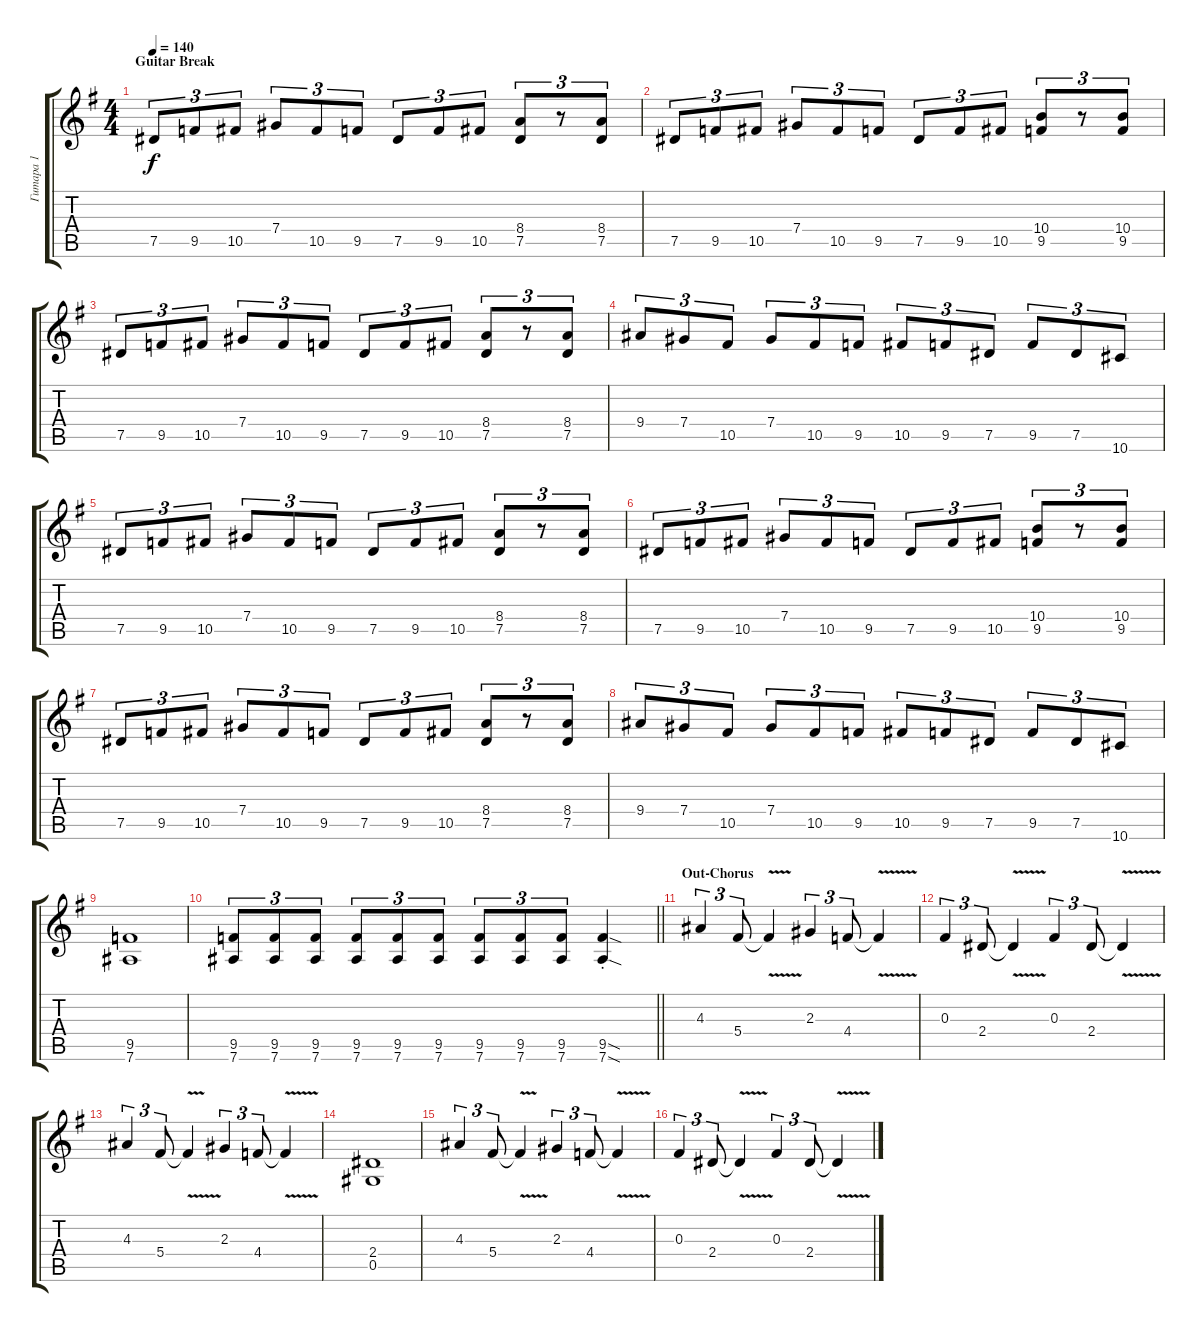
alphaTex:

\track ("Гитара 1" "Гитара 1") {instrument distortionguitar}
\staff {score tabs}
\tuning (Eb4 Bb3 Gb3 Db3 Ab2 Eb2) {hide}
\ts (4 4)
\section ("" "Guitar Break")
\tempo 140
\clef g2
\ks eminor
7.5.8{tu (3 2) dy f} 9.5.8{tu (3 2)} 10.5.8{tu (3 2)} 7.4.8{tu (3 2)} 10.5.8{tu (3 2)} 9.5.8{tu (3 2)} 7.5.8{tu (3 2)} 9.5.8{tu (3 2)} 10.5.8{tu (3 2)} (8.4 7.5).8{tu (3 2)} r.8{tu (3 2)} (8.4 7.5).8{tu (3 2)} |
7.5.8{tu (3 2)} 9.5.8{tu (3 2)} 10.5.8{tu (3 2)} 7.4.8{tu (3 2)} 10.5.8{tu (3 2)} 9.5.8{tu (3 2)} 7.5.8{tu (3 2)} 9.5.8{tu (3 2)} 10.5.8{tu (3 2)} (10.4 9.5).8{tu (3 2)} r.8{tu (3 2)} (10.4 9.5).8{tu (3 2)} |
7.5.8{tu (3 2)} 9.5.8{tu (3 2)} 10.5.8{tu (3 2)} 7.4.8{tu (3 2)} 10.5.8{tu (3 2)} 9.5.8{tu (3 2)} 7.5.8{tu (3 2)} 9.5.8{tu (3 2)} 10.5.8{tu (3 2)} (8.4 7.5).8{tu (3 2)} r.8{tu (3 2)} (8.4 7.5).8{tu (3 2)} |
9.4.8{tu (3 2)} 7.4.8{tu (3 2)} 10.5.8{tu (3 2)} 7.4.8{tu (3 2)} 10.5.8{tu (3 2)} 9.5.8{tu (3 2)} 10.5.8{tu (3 2)} 9.5.8{tu (3 2)} 7.5.8{tu (3 2)} 9.5.8{tu (3 2)} 7.5.8{tu (3 2)} 10.6.8{tu (3 2)} |
7.5.8{tu (3 2)} 9.5.8{tu (3 2)} 10.5.8{tu (3 2)} 7.4.8{tu (3 2)} 10.5.8{tu (3 2)} 9.5.8{tu (3 2)} 7.5.8{tu (3 2)} 9.5.8{tu (3 2)} 10.5.8{tu (3 2)} (8.4 7.5).8{tu (3 2)} r.8{tu (3 2)} (8.4 7.5).8{tu (3 2)} |
7.5.8{tu (3 2)} 9.5.8{tu (3 2)} 10.5.8{tu (3 2)} 7.4.8{tu (3 2)} 10.5.8{tu (3 2)} 9.5.8{tu (3 2)} 7.5.8{tu (3 2)} 9.5.8{tu (3 2)} 10.5.8{tu (3 2)} (10.4 9.5).8{tu (3 2)} r.8{tu (3 2)} (10.4 9.5).8{tu (3 2)} |
7.5.8{tu (3 2)} 9.5.8{tu (3 2)} 10.5.8{tu (3 2)} 7.4.8{tu (3 2)} 10.5.8{tu (3 2)} 9.5.8{tu (3 2)} 7.5.8{tu (3 2)} 9.5.8{tu (3 2)} 10.5.8{tu (3 2)} (8.4 7.5).8{tu (3 2)} r.8{tu (3 2)} (8.4 7.5).8{tu (3 2)} |
9.4.8{tu (3 2)} 7.4.8{tu (3 2)} 10.5.8{tu (3 2)} 7.4.8{tu (3 2)} 10.5.8{tu (3 2)} 9.5.8{tu (3 2)} 10.5.8{tu (3 2)} 9.5.8{tu (3 2)} 7.5.8{tu (3 2)} 9.5.8{tu (3 2)} 7.5.8{tu (3 2)} 10.6.8{tu (3 2)} |
(9.5 7.6).1 |
\barLineRight lightlight
(9.5 7.6).8{tu (3 2)} (9.5 7.6).8{tu (3 2)} (9.5 7.6).8{tu (3 2)} (9.5 7.6).8{tu (3 2)} (9.5 7.6).8{tu (3 2)} (9.5 7.6).8{tu (3 2)} (9.5 7.6).8{tu (3 2)} (9.5 7.6).8{tu (3 2)} (9.5 7.6).8{tu (3 2)} (9.5{sod st} 7.6{sod st}).4 |
\section ("" "Out-Chorus")
4.3.4{tu (3 2)} 5.4.8{tu (3 2)} 5.4{v t}.4 2.3.4{tu (3 2)} 4.4.8{tu (3 2)} 4.4{v t}.4 |
0.3.4{tu (3 2)} 2.4.8{tu (3 2)} 2.4{v t}.4 0.3.4{tu (3 2)} 2.4.8{tu (3 2)} 2.4{v t}.4 |
4.3.4{tu (3 2)} 5.4.8{tu (3 2)} 5.4{v t}.4 2.3.4{tu (3 2)} 4.4.8{tu (3 2)} 4.4{v t}.4 |
(2.4 0.5).1 |
4.3.4{tu (3 2)} 5.4.8{tu (3 2)} 5.4{v t}.4 2.3.4{tu (3 2)} 4.4.8{tu (3 2)} 4.4{v t}.4 |
0.3.4{tu (3 2)} 2.4.8{tu (3 2)} 2.4{v t}.4 0.3.4{tu (3 2)} 2.4.8{tu (3 2)} 2.4{v t}.4
